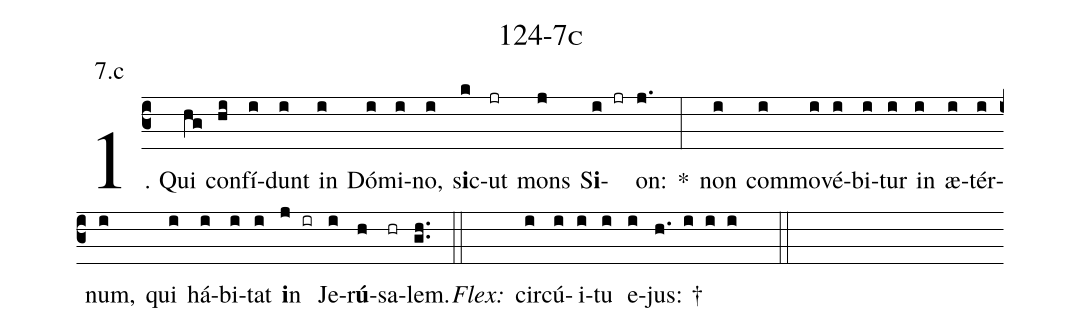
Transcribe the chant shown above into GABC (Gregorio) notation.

name: 124-7c;
annotation: 7.c;
%%
(c3)1. Qui(hg) con(hi)fí(i)dunt(i) in(i) Dó(i)mi(i)no,(i) s<b>i</b>c(k)ut(jr) mons(j) S<b>i</b>(i jr)on:(j.) *(:) non(i) com(i)mo(i)vé(i)bi(i)tur(i) in(i) æ(i)tér(i)num,(i) qui(i) há(i)bi(i)tat(i) <b>i</b>n(j ir) Je(i)r<b>ú</b>(h)sa(hr)lem.(gh..) (::)
<i>Flex:</i>()  cir(i)cú(i)i(i)tu(i) e(i)jus: †(h. i i i  ::)
